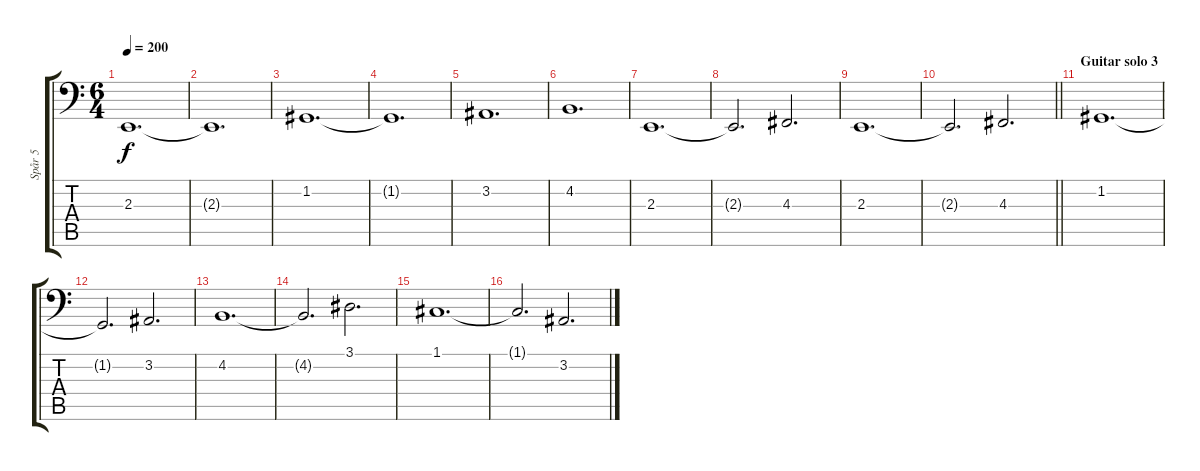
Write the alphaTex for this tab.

\track ("Spår 5" "Spår 5") {instrument stringensemble1}
\staff {score tabs}
\tuning (C3 G2 D2 A1 E1 B0) {hide}
\ts (6 4)
\tempo 200
\clef f4
\ks c
2.3.1{d dy f} |
2.3{t}.1{d} |
1.2.1{d} |
1.2{t}.1{d} |
3.2.1{d} |
4.2.1{d} |
2.3.1{d} |
2.3{t}.2{d} 4.3.2{d} |
2.3.1{d} |
\barLineRight lightlight
2.3{t}.2{d} 4.3.2{d} |
\section ("" "Guitar solo 3")
1.2.1{d volume 10} |
1.2{t}.2{d} 3.2.2{d} |
4.2.1{d} |
4.2{t}.2{d} 3.1.2{d} |
1.1.1{d} |
1.1{t}.2{d} 3.2.2{d}
